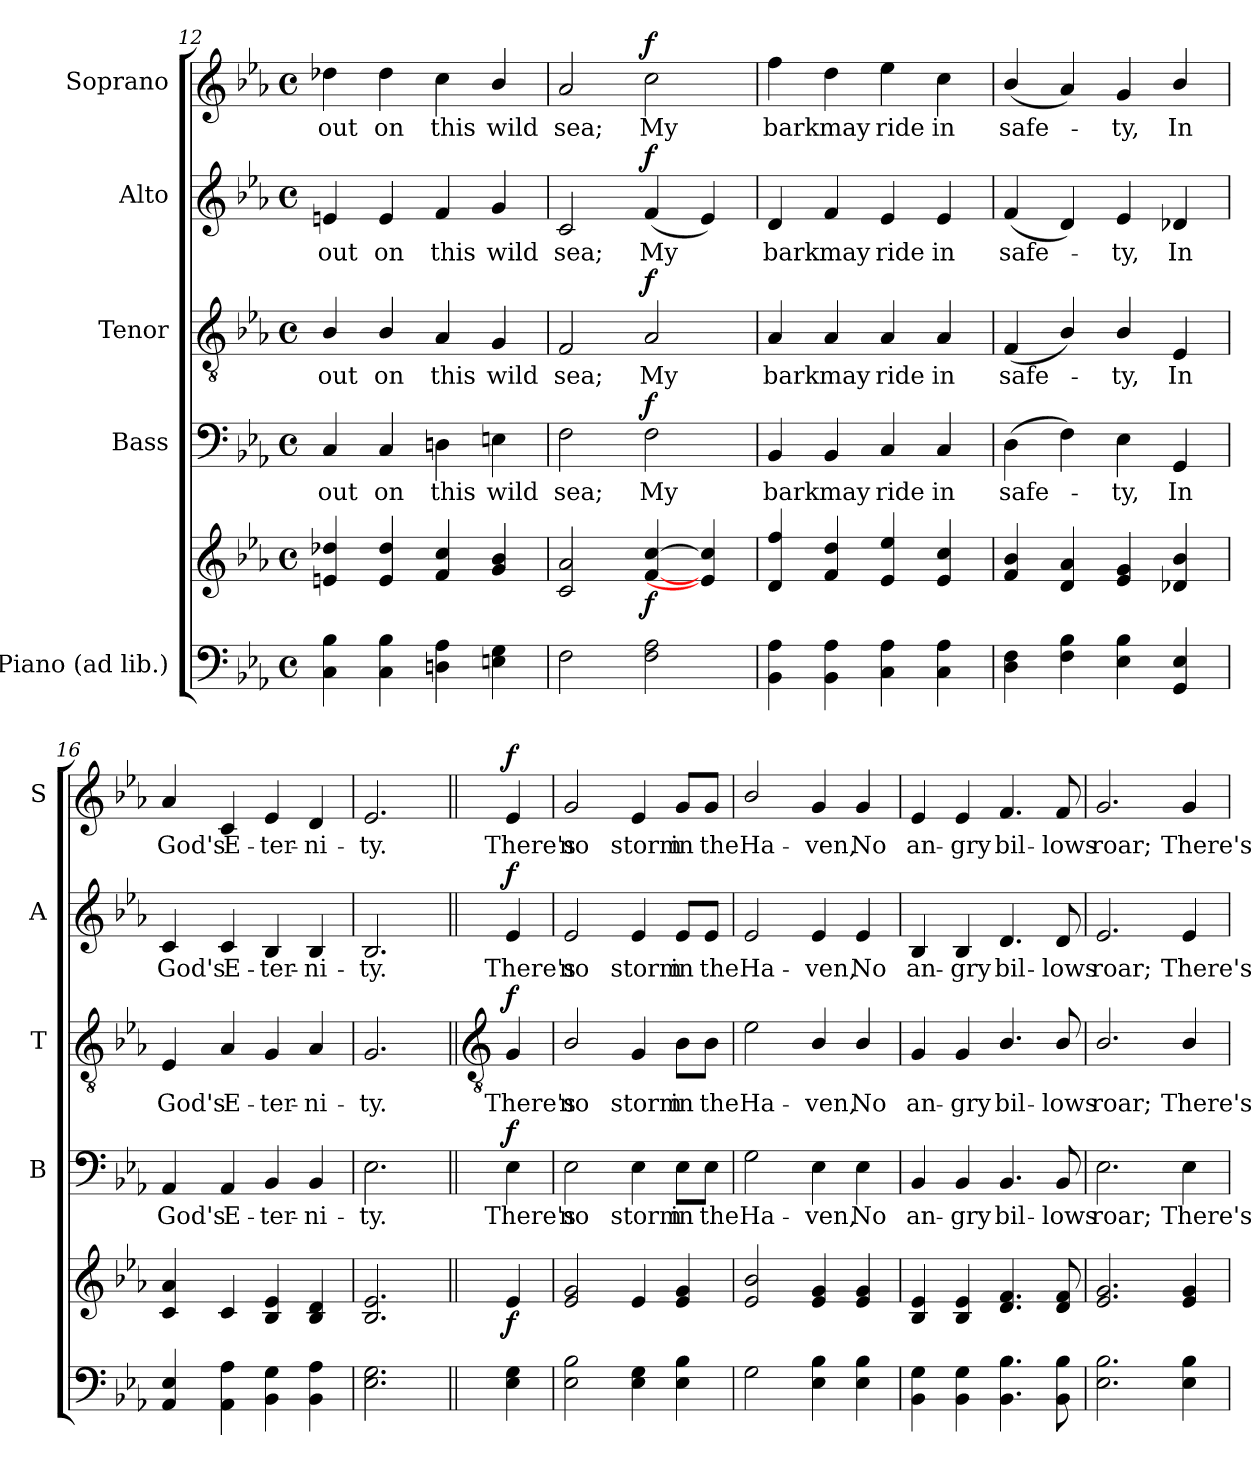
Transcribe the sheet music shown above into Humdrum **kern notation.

**kern	**kern	**dynam	**kern	**text	**dynam	**kern	**text	**dynam	**kern	**text	**dynam	**kern	**text	**dynam
*part5	*part5	*part5	*part4	*part4	*part4	*part3	*part3	*part3	*part2	*part2	*part2	*part1	*part1	*part1
*staff6	*staff5	*staff5/6	*staff4	*staff4	*staff4	*staff3	*staff3	*staff3	*staff2	*staff2	*staff2	*staff1	*staff1	*staff1
*I"Piano (ad lib.)	*	*	*I"Bass	*	*	*I"Tenor	*	*	*I"Alto	*	*	*I"Soprano	*	*
*	*	*	*I'B	*	*	*I'T	*	*	*I'A	*	*	*I'S	*	*
!!LO:LB:g=z
*clefF4	*clefG2	*	*clefF4	*	*	*clefGv2	*	*	*clefG2	*	*	*clefG2	*	*
*k[b-e-a-]	*k[b-e-a-]	*	*k[b-e-a-]	*	*	*k[b-e-a-]	*	*	*k[b-e-a-]	*	*	*k[b-e-a-]	*	*
*E-:	*E-:	*	*E-:	*	*	*E-:	*	*	*E-:	*	*	*E-:	*	*
*M4/4	*M4/4	*	*M4/4	*	*	*M4/4	*	*	*M4/4	*	*	*M4/4	*	*
*met(c)	*met(c)	*	*met(c)	*	*	*met(c)	*	*	*met(c)	*	*	*met(c)	*	*
=12	=12	=12	=12	=12	=12	=12	=12	=12	=12	=12	=12	=12	=12	=12
!	!	!	!	!LO:LY:b	!	!	!LO:LY:b	!	!	!LO:LY:b	!	!	!LO:LY:b	!
4C 4B-	4en 4dd-X	.	4C	out	.	4B-/	out	.	4en	out	.	4dd-X	out	.
!	!	!	!	!LO:LY:b	!	!	!LO:LY:b	!	!	!LO:LY:b	!	!	!LO:LY:b	!
4C 4B-	4e 4dd-	.	4C	on	.	4B-/	on	.	4e	on	.	4dd-	on	.
!	!	!	!	!LO:LY:b	!	!	!LO:LY:b	!	!	!LO:LY:b	!	!	!LO:LY:b	!
4Dn 4A-	4f 4cc	.	4Dn	this	.	4A-	this	.	4f	this	.	4cc	this	.
!	!	!	!	!LO:LY:b	!	!	!LO:LY:b	!	!	!LO:LY:b	!	!	!LO:LY:b	!
4En 4G	4g/ 4b-/	.	4En	wild	.	4G	wild	.	4g	wild	.	4b-/	wild	.
=13	=13	=13	=13	=13	=13	=13	=13	=13	=13	=13	=13	=13	=13	=13
!	!	!	!	!LO:LY:b	!	!	!LO:LY:b	!	!	!LO:LY:b	!	!	!LO:LY:b	!
2F	2c 2a-	.	2F	sea;	.	2F	sea;	.	2c	sea;	.	2a-	sea;	.
!	!	!LO:DY:b	!	!LO:LY:b	!LO:DY:b	!	!LO:LY:b	!LO:DY:b	!	!LO:LY:b	!LO:DY:b	!	!LO:LY:b	!LO:DY:b
2F 2A-	[4f [4cc	f	2F	My	f	2A-	My	f	(<4f	My	f	2cc	My	f
.	4e-] 4cc]	.	.	.	.	.	.	.	4e-)	.	.	.	.	.
=14	=14	=14	=14	=14	=14	=14	=14	=14	=14	=14	=14	=14	=14	=14
!	!	!	!	!LO:LY:b	!	!	!LO:LY:b	!	!	!LO:LY:b	!	!	!LO:LY:b	!
4BB- 4A-	4d 4ff	.	4BB-	bark	.	4A-	bark	.	4d	bark	.	4ff	bark	.
!	!	!	!	!LO:LY:b	!	!	!LO:LY:b	!	!	!LO:LY:b	!	!	!LO:LY:b	!
4BB- 4A-	4f 4dd	.	4BB-	may	.	4A-	may	.	4f	may	.	4dd	may	.
!	!	!	!	!LO:LY:b	!	!	!LO:LY:b	!	!	!LO:LY:b	!	!	!LO:LY:b	!
4C 4A-	4e- 4ee-	.	4C	ride	.	4A-	ride	.	4e-	ride	.	4ee-	ride	.
!	!	!	!	!LO:LY:b	!	!	!LO:LY:b	!	!	!LO:LY:b	!	!	!LO:LY:b	!
4C 4A-	4e- 4cc	.	4C	in	.	4A-	in	.	4e-	in	.	4cc	in	.
=15	=15	=15	=15	=15	=15	=15	=15	=15	=15	=15	=15	=15	=15	=15
!	!	!	!	!LO:LY:b	!	!	!LO:LY:b	!	!	!LO:LY:b	!	!	!LO:LY:b	!
4D 4F	4f/ 4b-/	.	(>4D	safe-	.	(<4F	safe-	.	(<4f	safe-	.	(<4b-/	safe-	.
4F 4B-	4d 4a-	.	4F)	.	.	4B-/)	.	.	4d)	.	.	4a-)	.	.
!	!	!	!	!LO:LY:b	!	!	!LO:LY:b	!	!	!LO:LY:b	!	!	!LO:LY:b	!
4E- 4B-	4e- 4g	.	4E-	ty,	.	4B-/	ty,	.	4e-	ty,	.	4g	ty,	.
!	!	!	!	!LO:LY:b	!	!	!LO:LY:b	!	!	!LO:LY:b	!	!	!LO:LY:b	!
4GG 4E-	4d-X/ 4b-/	.	4GG	In	.	4E-	In	.	4d-X	In	.	4b-/	In	.
=16	=16	=16	=16	=16	=16	=16	=16	=16	=16	=16	=16	=16	=16	=16
!	!	!	!	!LO:LY:b	!	!	!LO:LY:b	!	!	!LO:LY:b	!	!	!LO:LY:b	!
4AA- 4E-	4c 4a-	.	4AA-	God's	.	4E-	God's	.	4c	God's	.	4a-	God's	.
!	!	!	!	!LO:LY:b	!	!	!LO:LY:b	!	!	!LO:LY:b	!	!	!LO:LY:b	!
4AA- 4A-	4c	.	4AA-	E-	.	4A-	E-	.	4c	E-	.	4c	E-	.
!	!	!	!	!LO:LY:b	!	!	!LO:LY:b	!	!	!LO:LY:b	!	!	!LO:LY:b	!
4BB- 4G	4B- 4e-	.	4BB-	-ter-	.	4G	-ter-	.	4B-	-ter-	.	4e-	-ter-	.
!	!	!	!	!LO:LY:b	!	!	!LO:LY:b	!	!	!LO:LY:b	!	!	!LO:LY:b	!
4BB- 4A-	4B- 4d	.	4BB-	-ni-	.	4A-	-ni-	.	4B-	-ni-	.	4d	-ni-	.
=17	=17	=17	=17	=17	=17	=17	=17	=17	=17	=17	=17	=17	=17	=17
!	!	!	!	!LO:LY:b	!	!	!LO:LY:b	!	!	!LO:LY:b	!	!	!LO:LY:b	!
2.E- 2.G	2.B- 2.e-	.	2.E-	-ty.	.	2.G	-ty.	.	2.B-	-ty.	.	2.e-	-ty.	.
!!LO:LB:g=z
=18||	=18||	=18||	=18||	=18||	=18||	=18||	=18||	=18||	=18||	=18||	=18||	=18||	=18||	=18||
*	*	*	*	*	*	*clefGv2	*	*	*	*	*	*	*	*
!	!	!LO:DY:b	!	!LO:LY:b	!LO:DY:b	!	!LO:LY:b	!LO:DY:b	!	!LO:LY:b	!LO:DY:b	!	!LO:LY:b	!LO:DY:b
4E- 4G	4e-	f	4E-	There's	f	4G	There's	f	4e-	There's	f	4e-	There's	f
=19	=19	=19	=19	=19	=19	=19	=19	=19	=19	=19	=19	=19	=19	=19
!	!	!	!	!LO:LY:b	!	!	!LO:LY:b	!	!	!LO:LY:b	!	!	!LO:LY:b	!
2E- 2B-	2e- 2g	.	2E-	no	.	2B-/	no	.	2e-	no	.	2g	no	.
!	!	!	!	!LO:LY:b	!	!	!LO:LY:b	!	!	!LO:LY:b	!	!	!LO:LY:b	!
4E- 4G	4e-	.	4E-	storm	.	4G	storm	.	4e-	storm	.	4e-	storm	.
!	!	!	!	!LO:LY:b	!	!	!LO:LY:b	!	!	!LO:LY:b	!	!	!LO:LY:b	!
4E- 4B-	4e- 4g	.	8E-\L	in	.	8B-\L	in	.	8e-/L	in	.	8g/L	in	.
!	!	!	!	!LO:LY:b	!	!	!LO:LY:b	!	!	!LO:LY:b	!	!	!LO:LY:b	!
.	.	.	8E-\J	the	.	8B-\J	the	.	8e-/J	the	.	8g/J	the	.
=20	=20	=20	=20	=20	=20	=20	=20	=20	=20	=20	=20	=20	=20	=20
!	!	!	!	!LO:LY:b	!	!	!LO:LY:b	!	!	!LO:LY:b	!	!	!LO:LY:b	!
2G	2e- 2b-	.	2G	Ha-	.	2e-	Ha-	.	2e-	Ha-	.	2b-/	Ha-	.
!	!	!	!	!LO:LY:b	!	!	!LO:LY:b	!	!	!LO:LY:b	!	!	!LO:LY:b	!
4E- 4B-	4e- 4g	.	4E-	-ven,	.	4B-/	-ven,	.	4e-	-ven,	.	4g	-ven,	.
!	!	!	!	!LO:LY:b	!	!	!LO:LY:b	!	!	!LO:LY:b	!	!	!LO:LY:b	!
4E- 4B-	4e- 4g	.	4E-	No	.	4B-/	No	.	4e-	No	.	4g	No	.
=21	=21	=21	=21	=21	=21	=21	=21	=21	=21	=21	=21	=21	=21	=21
!	!	!	!	!LO:LY:b	!	!	!LO:LY:b	!	!	!LO:LY:b	!	!	!LO:LY:b	!
4BB- 4G	4B- 4e-	.	4BB-	an-	.	4G	an-	.	4B-	an-	.	4e-	an-	.
!	!	!	!	!LO:LY:b	!	!	!LO:LY:b	!	!	!LO:LY:b	!	!	!LO:LY:b	!
4BB- 4G	4B- 4e-	.	4BB-	-gry	.	4G	-gry	.	4B-	-gry	.	4e-	-gry	.
!	!	!	!	!LO:LY:b	!	!	!LO:LY:b	!	!	!LO:LY:b	!	!	!LO:LY:b	!
4.BB- 4.B-	4.d 4.f	.	4.BB-	bil-	.	4.B-/	bil-	.	4.d	bil-	.	4.f	bil-	.
!	!	!	!	!LO:LY:b	!	!	!LO:LY:b	!	!	!LO:LY:b	!	!	!LO:LY:b	!
8BB- 8B-	8d 8f	.	8BB-	-lows	.	8B-/	-lows	.	8d	-lows	.	8f	-lows	.
=22	=22	=22	=22	=22	=22	=22	=22	=22	=22	=22	=22	=22	=22	=22
!	!	!	!	!LO:LY:b	!	!	!LO:LY:b	!	!	!LO:LY:b	!	!	!LO:LY:b	!
2.E- 2.B-	2.e- 2.g	.	2.E-	roar;	.	2.B-/	roar;	.	2.e-	roar;	.	2.g	roar;	.
!	!	!	!	!LO:LY:b	!	!	!LO:LY:b	!	!	!LO:LY:b	!	!	!LO:LY:b	!
4E- 4B-	4e- 4g	.	4E-	There's	.	4B-/	There's	.	4e-	There's	.	4g	There's	.
=	=	=	=	=	=	=	=	=	=	=	=	=	=	=
*-	*-	*-	*-	*-	*-	*-	*-	*-	*-	*-	*-	*-	*-	*-
